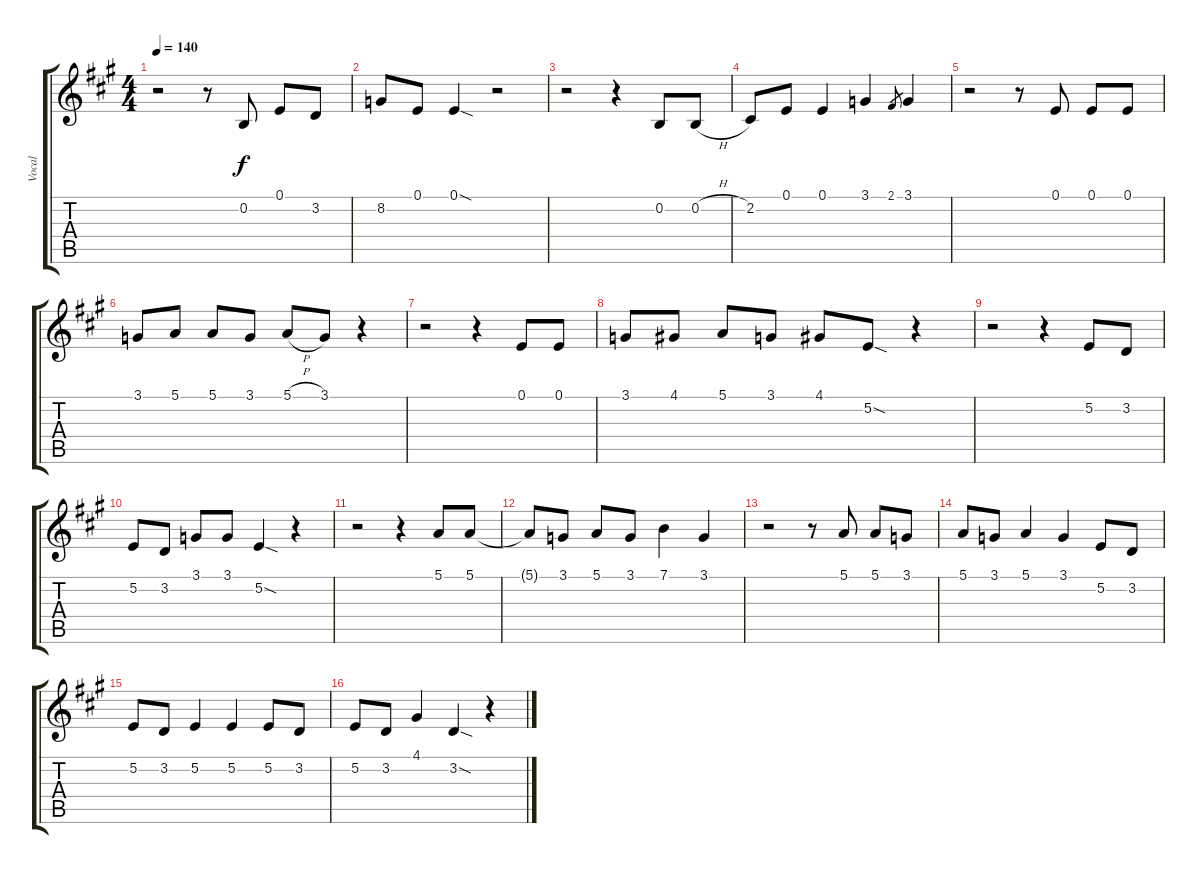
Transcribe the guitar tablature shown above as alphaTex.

\track ("Vocal" "Vocal") {instrument trombone}
\staff {score tabs}
\tuning (E4 B3 G3 D3 A2 E2) {hide}
\ts (4 4)
\tempo 140
\clef g2
\ks a
r.2{dy f} r.8 0.2.8 0.1.8 3.2.8 |
8.2.8 0.1.8 0.1{sod}.4 r.2 |
r.2 r.4 0.2.8 0.2{h}.8 |
2.2.8 0.1.8 0.1.4 3.1.4 2.1.8{gr} 3.1.4 |
r.2 r.8 0.1.8 0.1.8 0.1.8 |
3.1.8 5.1.8 5.1.8 3.1.8 5.1{h}.8 3.1.8 r.4 |
r.2 r.4 0.1.8 0.1.8 |
3.1.8 4.1.8 5.1.8 3.1.8 4.1.8 5.2{sod}.8 r.4 |
r.2 r.4 5.2.8 3.2.8 |
5.2.8 3.2.8 3.1.8 3.1.8 5.2{sod}.4 r.4 |
r.2 r.4 5.1.8 5.1.8 |
5.1{t}.8 3.1.8 5.1.8 3.1.8 7.1.4 3.1.4 |
r.2 r.8 5.1.8 5.1.8 3.1.8 |
5.1.8 3.1.8 5.1.4 3.1.4 5.2.8 3.2.8 |
5.2.8 3.2.8 5.2.4 5.2.4 5.2.8 3.2.8 |
5.2.8 3.2.8 4.1.4 3.2{sod}.4 r.4
